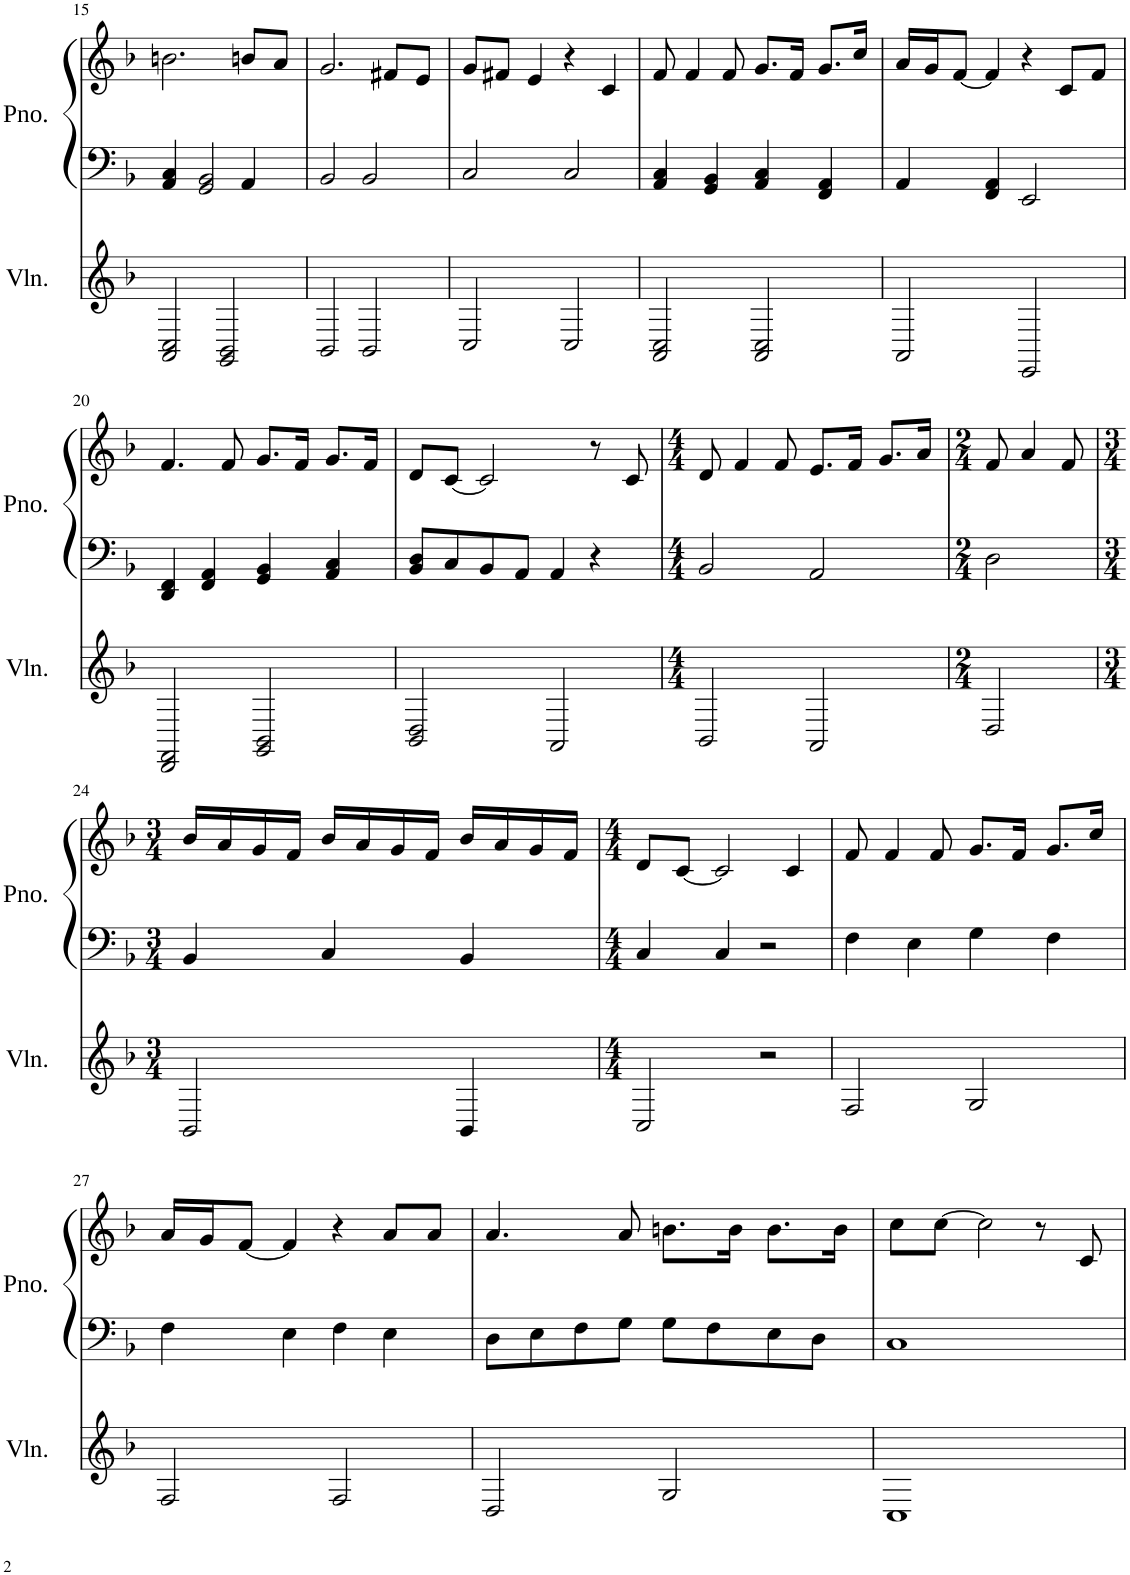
**kern	**kern	**kern
*part2	*part1	*part1
*staff3	*staff2	*staff1
*I"Violin	*I"Piano	*
*I'Vln.	*I'Pno.	*
!!LO:PB:g=z
*clefG2	*clefF4	*clefG2
*k[b-]	*k[b-]	*k[b-]
*M4/4	*M4/4	*M4/4
=15	=15	=15
2AA/ 2C/	4AA/ 4C/	2.bn\
.	2GG/ 2BB-/	.
2GG/ 2BB-/	.	.
.	4AA/	8bn/L
.	.	8a/J
=16	=16	=16
2BB-/	2BB-/	2.g/
2BB-/	2BB-/	.
.	.	8f#X/L
.	.	8e/J
=17	=17	=17
2C/	2C/	8g/L
.	.	8f#X/J
.	.	4e/
2C/	2C/	4r
.	.	4c/
=18	=18	=18
2AA/ 2C/	4AA/ 4C/	8f/
.	.	4f/
.	4GG/ 4BB-/	.
.	.	8f/
2AA/ 2C/	4AA/ 4C/	8.g/L
.	.	16f/Jk
.	4FF/ 4AA/	8.g/L
.	.	16cc/Jk
=19	=19	=19
2AA/	4AA/	16a/LL
.	.	16g/J
.	.	[8f/J
.	4FF/ 4AA/	4f/]
2EE/	2EE/	4r
.	.	8c/L
.	.	8f/J
!!LO:LB:g=z
=20	=20	=20
2DD/ 2FF/	4DD/ 4FF/	4.f/
.	4FF/ 4AA/	.
.	.	8f/
2GG/ 2BB-/	4GG/ 4BB-/	8.g/L
.	.	16f/Jk
.	4AA/ 4C/	8.g/L
.	.	16f/Jk
=21	=21	=21
2BB-/ 2D/	8BB-/ 8D/L	8d/L
.	8C/	[8c/J
.	8BB-/	2c/]
.	8AA/J	.
2AA/	4AA/	.
.	4r	8r
.	.	8c/
=22	=22	=22
*M4/4	*M4/4	*M4/4
2BB-/	2BB-/	8d/
.	.	4f/
.	.	8f/
2AA/	2AA/	8.e/L
.	.	16f/Jk
.	.	8.g/L
.	.	16a/Jk
=23	=23	=23
*M2/4	*M2/4	*M2/4
2D/	2D\	8f/
.	.	4a/
.	.	8f/
!!LO:LB:g=z
=24	=24	=24
*M3/4	*M3/4	*M3/4
2BB-/	4BB-/	16b-/LL
.	.	16a/
.	.	16g/
.	.	16f/JJ
.	4C/	16b-/LL
.	.	16a/
.	.	16g/
.	.	16f/JJ
4BB-/	4BB-/	16b-/LL
.	.	16a/
.	.	16g/
.	.	16f/JJ
=25	=25	=25
*M4/4	*M4/4	*M4/4
2C/	4C/	8d/L
.	.	[8c/J
.	4C/	2c/]
2r	2r	.
.	.	4c/
=26	=26	=26
2F/	4F\	8f/
.	.	4f/
.	4E\	.
.	.	8f/
2G/	4G\	8.g/L
.	.	16f/Jk
.	4F\	8.g/L
.	.	16cc/Jk
!!LO:LB:g=z
=27	=27	=27
2F/	4F\	16a/LL
.	.	16g/J
.	.	[8f/J
.	4E\	4f/]
2F/	4F\	4r
.	4E\	8a/L
.	.	8a/J
=28	=28	=28
2D/	8D\L	4.a/
.	8E\	.
.	8F\	.
.	8G\J	8a/
2G/	8G\L	8.bn\L
.	8F\	.
.	.	16b\Jk
.	8E\	8.b\L
.	8D\J	.
.	.	16b\Jk
=29	=29	=29
1C	1C	8cc\L
.	.	[8cc\J
.	.	2cc\]
.	.	8r
.	.	8c/
=	=	=
*-	*-	*-
